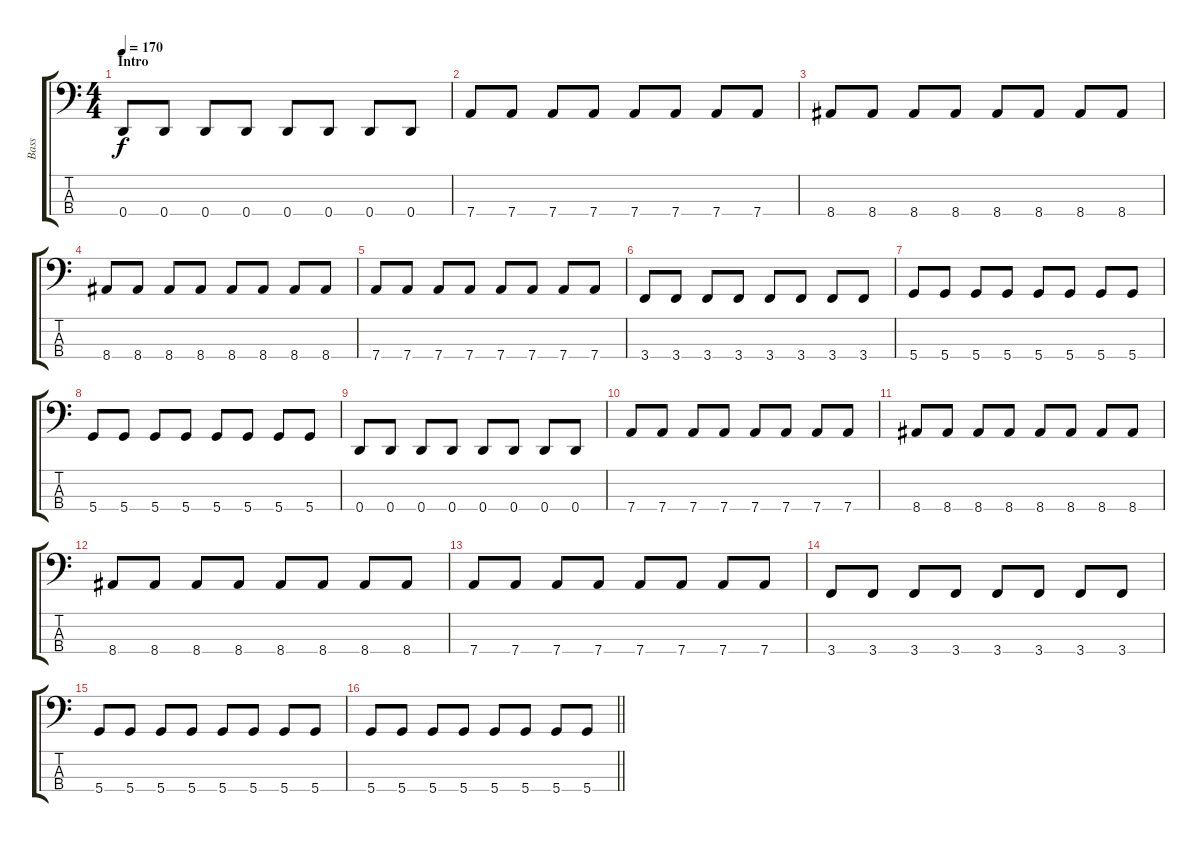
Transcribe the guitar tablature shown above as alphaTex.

\track ("Bass" "Bass") {instrument electricbassfinger}
\staff {score tabs}
\tuning (G2 D2 A1 D1) {hide}
\ts (4 4)
\section ("" "Intro")
\tempo 170
\clef f4
\ks c
0.4.8{dy f instrument electricbassfinger} 0.4.8 0.4.8 0.4.8 0.4.8 0.4.8 0.4.8 0.4.8 |
7.4.8 7.4.8 7.4.8 7.4.8 7.4.8 7.4.8 7.4.8 7.4.8 |
8.4.8 8.4.8 8.4.8 8.4.8 8.4.8 8.4.8 8.4.8 8.4.8 |
8.4.8 8.4.8 8.4.8 8.4.8 8.4.8 8.4.8 8.4.8 8.4.8 |
7.4.8 7.4.8 7.4.8 7.4.8 7.4.8 7.4.8 7.4.8 7.4.8 |
3.4.8 3.4.8 3.4.8 3.4.8 3.4.8 3.4.8 3.4.8 3.4.8 |
5.4.8 5.4.8 5.4.8 5.4.8 5.4.8 5.4.8 5.4.8 5.4.8 |
5.4.8 5.4.8 5.4.8 5.4.8 5.4.8 5.4.8 5.4.8 5.4.8 |
0.4.8 0.4.8 0.4.8 0.4.8 0.4.8 0.4.8 0.4.8 0.4.8 |
7.4.8 7.4.8 7.4.8 7.4.8 7.4.8 7.4.8 7.4.8 7.4.8 |
8.4.8 8.4.8 8.4.8 8.4.8 8.4.8 8.4.8 8.4.8 8.4.8 |
8.4.8 8.4.8 8.4.8 8.4.8 8.4.8 8.4.8 8.4.8 8.4.8 |
7.4.8 7.4.8 7.4.8 7.4.8 7.4.8 7.4.8 7.4.8 7.4.8 |
3.4.8 3.4.8 3.4.8 3.4.8 3.4.8 3.4.8 3.4.8 3.4.8 |
5.4.8 5.4.8 5.4.8 5.4.8 5.4.8 5.4.8 5.4.8 5.4.8 |
\barLineRight lightlight
5.4.8 5.4.8 5.4.8 5.4.8 5.4.8 5.4.8 5.4.8 5.4.8
